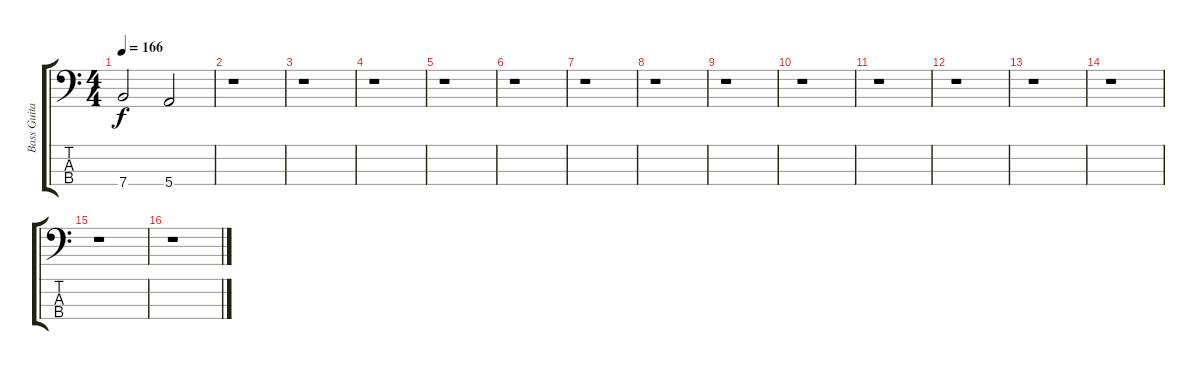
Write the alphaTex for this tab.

\track ("Bass Guitar" "Bass Guita") {instrument electricbassfinger}
\staff {score tabs}
\tuning (G2 D2 A1 E1) {hide}
\ts (4 4)
\tempo 166
\clef f4
\ks c
7.4.2{dy f} 5.4.2 |
r.1 |
r.1 |
r.1 |
r.1 |
r.1 |
r.1 |
r.1 |
r.1 |
r.1 |
r.1 |
r.1 |
r.1 |
r.1 |
r.1 |
r.1
